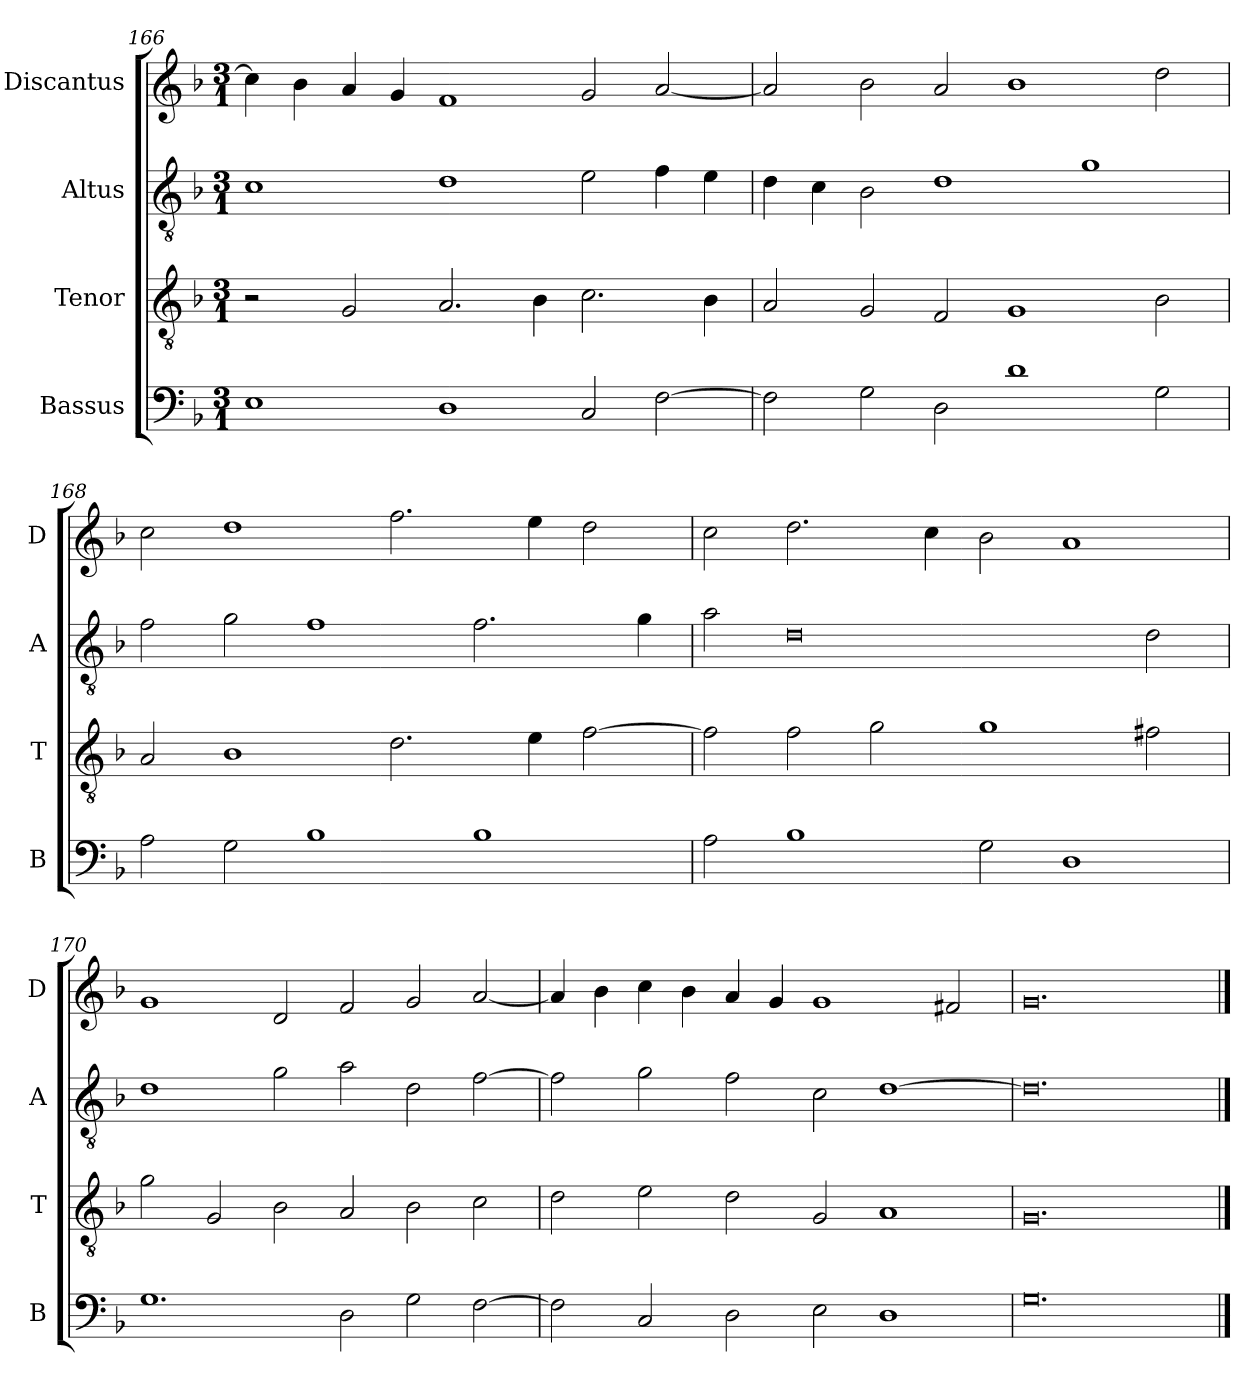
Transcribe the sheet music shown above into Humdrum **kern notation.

**kern	**kern	**kern	**kern
*part4	*part3	*part2	*part1
*staff4	*staff3	*staff2	*staff1
*I"Bassus	*I"Tenor	*I"Altus	*I"Discantus
*I'B	*I'T	*I'A	*I'D
*clefF4	*clefGv2	*clefGv2	*clefG2
*k[b-]	*k[b-]	*k[b-]	*k[b-]
*M3/1	*M3/1	*M3/1	*M3/1
=166	=166	=166	=166
1E	2r	1c	4cc\]
.	.	.	4b-\
.	2G/	.	4a/
.	.	.	4g/
1D	2.A/	1d	1f
.	4B-\	.	.
2C/	2.c\	2e\	2g/
[2F\	.	4f\	[2a/
.	4B-\	4e\	.
=167	=167	=167	=167
2F\]	2A/	4d\	2a/]
.	.	4c\	.
2G\	2G/	2B-\	2b-\
2D\	2F/	1d	2a/
1d	1G	.	1b-
.	.	1g	.
2G\	2B-\	.	2dd\
=168	=168	=168	=168
2A\	2A/	2f\	2cc\
2G\	1B-	2g\	1dd
1B-	.	1f	.
.	2.d\	.	2.ff\
1B-	.	2.f\	.
.	4e\	.	4ee\
.	[2f\	.	2dd\
.	.	4g\	.
=169	=169	=169	=169
2A\	2f\]	2a\	2cc\
1B-	2f\	0d	2.dd\
.	2g\	.	.
.	.	.	4cc\
2G\	1g	.	2b-\
1D	.	.	1a
.	2f#X\	2d\	.
=170	=170	=170	=170
1.G	2g\	1d	1g
.	2G/	.	.
.	2B-\	2g\	2d/
2D\	2A/	2a\	2f/
2G\	2B-\	2d\	2g/
[2F\	2c\	[2f\	[2a/
=171	=171	=171	=171
2F\]	2d\	2f\]	4a/]
.	.	.	4b-\
2C/	2e\	2g\	4cc\
.	.	.	4b-\
2D\	2d\	2f\	4a/
.	.	.	4g/
2E\	2G/	2c\	1g
1D	1A	[1d	.
.	.	.	2f#X/
=172	=172	=172	=172
0.G	0.G	0.d]	0.g
==	==	==	==
*-	*-	*-	*-
